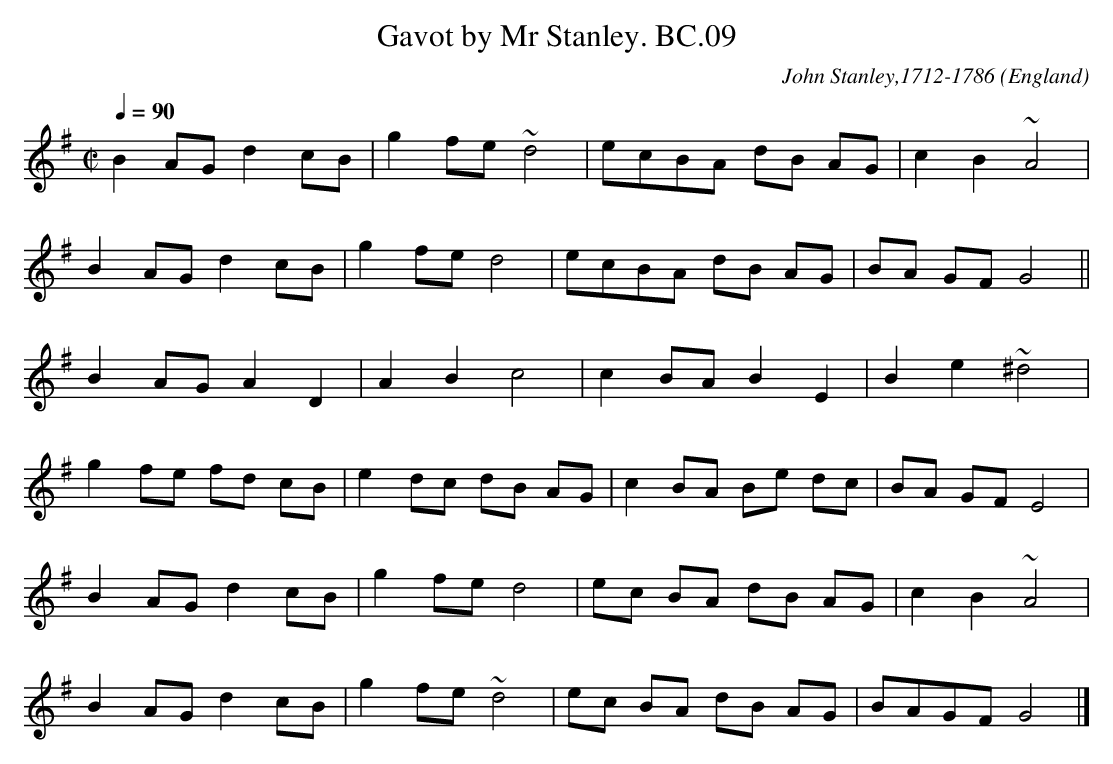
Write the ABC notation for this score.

X:1
T:Gavot by Mr Stanley. BC.09
C:John Stanley,1712-1786
L:1/4
M:C|
O:England
Q:1/4=90
K:G
B A/G/ d c/B/|g f/e/ ~d2|e/c/B/A/ d/B/ A/G/|c B ~A2|!
B A/G/ d c/B/|g f/e/ d2|e/c/B/A/ d/B/ A/G/|B/A/ G/F/ G2||!
B A/G/ A D|A B c2|c B/A/ B E|B e ~^d2|!
g f/e/ f/d/ c/B/|e d/c/ d/B/ A/G/|\
c B/A/ B/e/ d/c/|B/A/ G/F/ E2|!
B A/G/ d c/B/|g f/e/ d2|e/c/ B/A/ d/B/ A/G/|c B ~A2|!
B A/G/ dc/B/|g f/e/ ~d2|e/c/ B/A/ d/B/ A/G/|B/A/G/F/ G2|]
